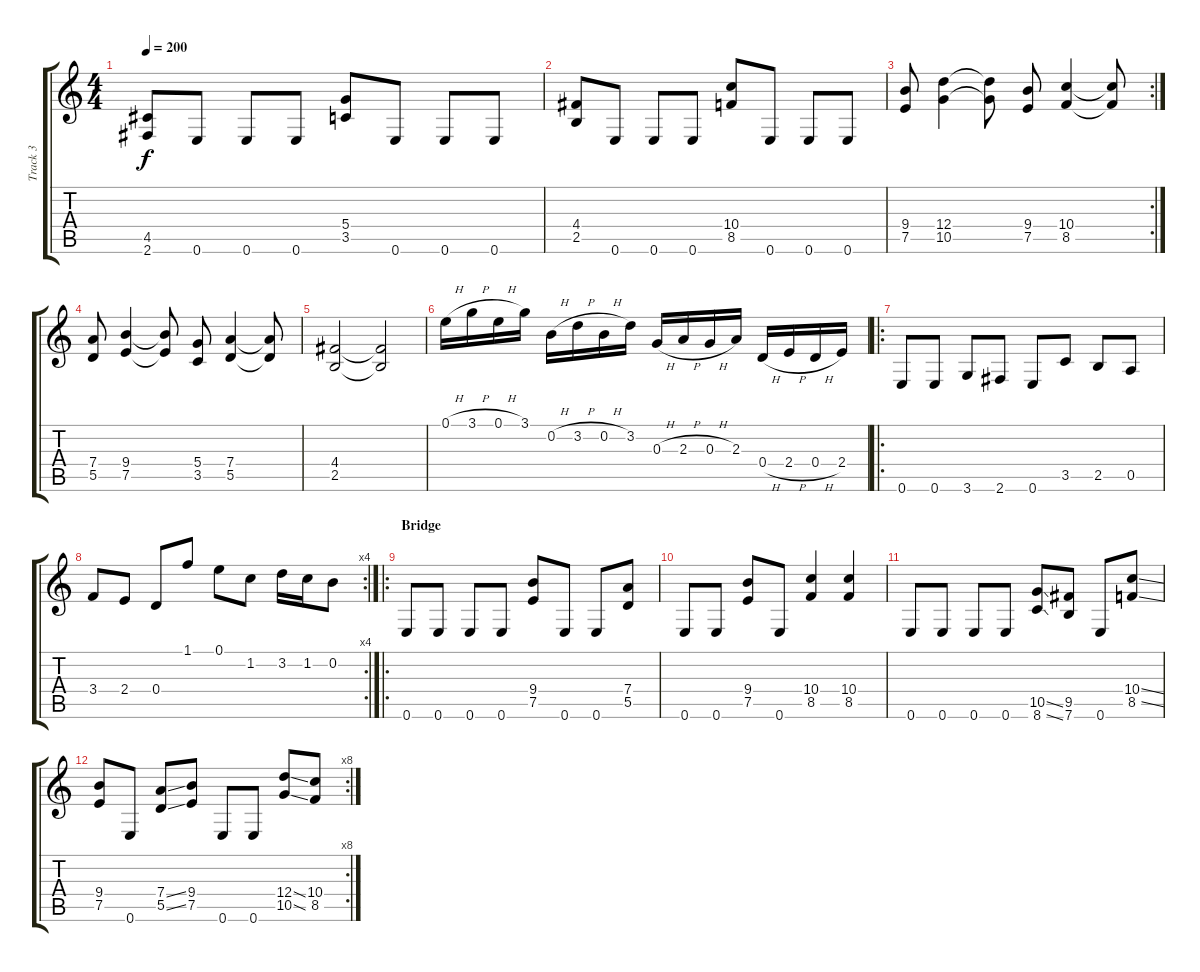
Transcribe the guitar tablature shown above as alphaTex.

\track ("Track 3" "Track 3") {instrument distortionguitar}
\staff {score tabs}
\tuning (E4 B3 G3 D3 A2 E2) {hide}
\ts (4 4)
\tempo 200
\clef g2
\ks c
(4.5 2.6).8{dy f} 0.6.8 0.6.8 0.6.8 (5.4 3.5).8 0.6.8 0.6.8 0.6.8 |
(4.4 2.5).8 0.6.8 0.6.8 0.6.8 (10.4 8.5).8 0.6.8 0.6.8 0.6.8 |
\rc 2
(9.4 7.5).8 (12.4 10.5).4 (12.4{t} 10.5{t}).8 (9.4 7.5).8 (10.4 8.5).4 (10.4{t} 8.5{t}).8 |
(7.4 5.5).8 (9.4 7.5).4 (9.4{t} 7.5{t}).8 (5.4 3.5).8 (7.4 5.5).4 (7.4{t} 5.5{t}).8 |
(4.4 2.5).2 (4.4{t} 2.5{t}).2 |
0.1{h}.16 3.1{h}.16 0.1{h}.16 3.1.16 0.2{h}.16 3.2{h}.16 0.2{h}.16 3.2.16 0.3{h}.16 2.3{h}.16 0.3{h}.16 2.3.16 0.4{h}.16 2.4{h}.16 0.4{h}.16 2.4.16 |
\ro
0.6.8 0.6.8 3.6.8 2.6.8 0.6.8 3.5.8 2.5.8 0.5.8 |
\rc 4
3.4.8 2.4.8 0.4.8 1.1.8 0.1.8 1.2.8 3.2.16 1.2.16 0.2.8 |
\ro
\section ("" "Bridge")
0.6.8 0.6.8 0.6.8 0.6.8 (9.4 7.5).8 0.6.8 0.6.8 (7.4 5.5).8 |
0.6.8 0.6.8 (9.4 7.5).8 0.6.8 (10.4 8.5).4 (10.4 8.5).4 |
0.6.8 0.6.8 0.6.8 0.6.8 (10.5{ss} 8.6{ss}).8 (9.5 7.6).8 0.6.8 (10.4{ss} 8.5{ss}).8 |
\rc 8
(9.4 7.5).8 0.6.8 (7.4{ss} 5.5{ss}).8 (9.4 7.5).8 0.6.8 0.6.8 (12.4{ss} 10.5{ss}).8 (10.4 8.5).8
